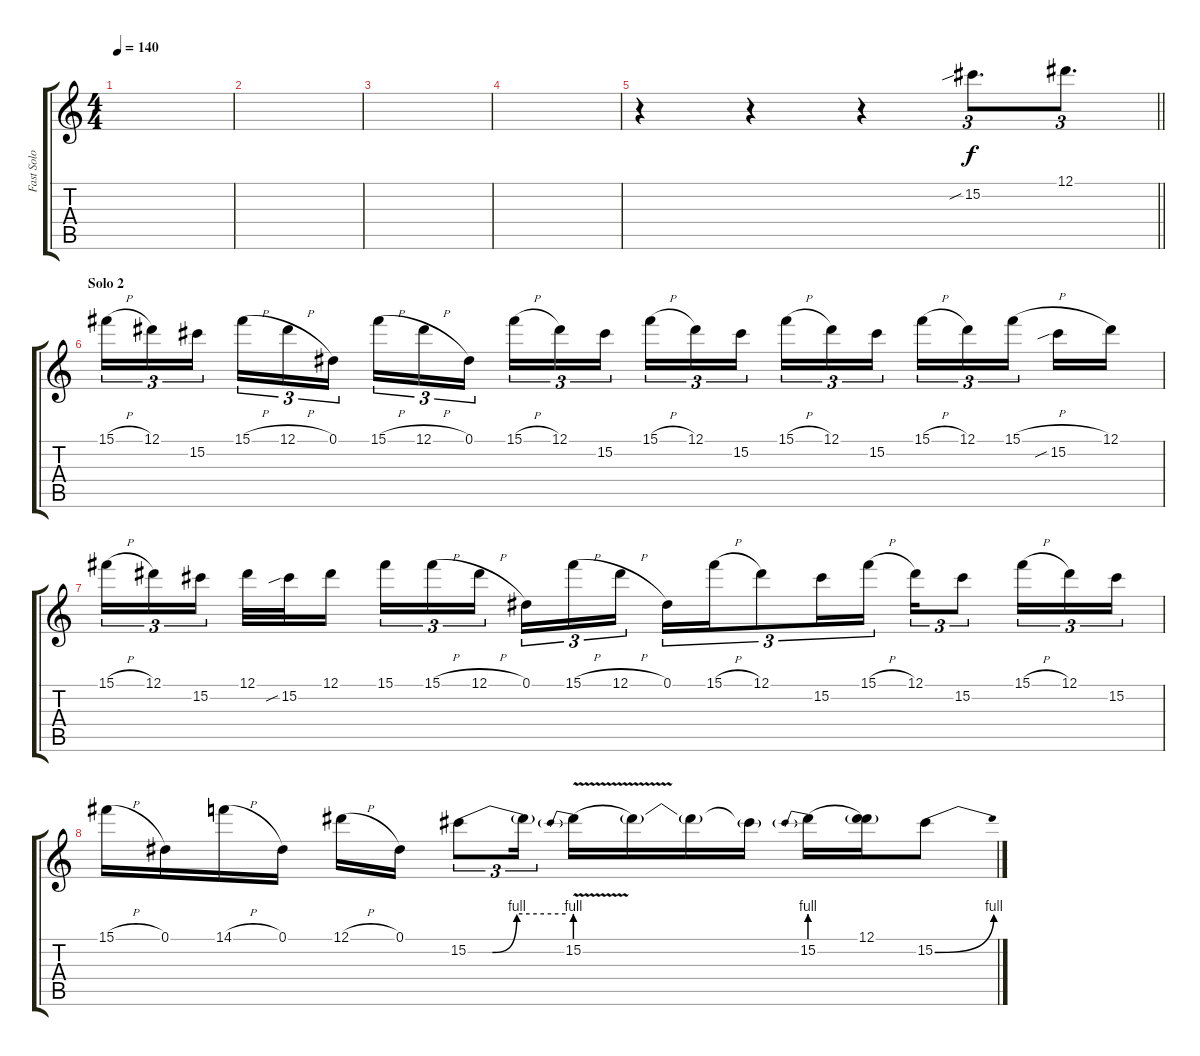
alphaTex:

\track ("Fast Solo guitar" "Fast Solo ") {instrument overdrivenguitar}
\staff {score tabs}
\tuning (Eb4 Bb3 Gb3 Db3 Ab2 Eb2) {hide}
\ts (4 4)
\tempo 140
\clef g2
\ks c
|
|
|
|
\barLineRight lightlight
r.4 r.4 r.4 15.2{sib}.8{d tu (3 2) instrument distortionguitar} 12.1.8{d tu (3 2)} |
\section ("" "Solo 2")
15.1{h}.16{tu (3 2)} 12.1.16{tu (3 2)} 15.2.16{tu (3 2) beam splitsecondary} 15.1{h}.16{tu (3 2)} 12.1{h}.16{tu (3 2)} 0.1.16{tu (3 2)} 15.1{h}.16{tu (3 2)} 12.1{h}.16{tu (3 2)} 0.1.16{tu (3 2) beam splitsecondary} 15.1{h}.16{tu (3 2)} 12.1.16{tu (3 2)} 15.2.16{tu (3 2)} 15.1{h}.16{tu (3 2)} 12.1.16{tu (3 2)} 15.2.16{tu (3 2) beam splitsecondary} 15.1{h}.16{tu (3 2)} 12.1.16{tu (3 2)} 15.2.16{tu (3 2)} 15.1{h}.16{tu (3 2)} 12.1.16{tu (3 2)} 15.1{h}.16{tu (3 2) beam splitsecondary} 15.2{sib}.16 12.1.16 |
15.1{h}.16{tu (3 2)} 12.1.16{tu (3 2)} 15.2.16{tu (3 2) beam splitsecondary} 12.1.32 15.2{sib}.32 12.1.16 15.1.16{tu (3 2)} 15.1{h}.16{tu (3 2)} 12.1{h}.16{tu (3 2) beam splitsecondary} 0.1.16{tu (3 2)} 15.1{h}.16{tu (3 2)} 12.1{h}.16{tu (3 2)} 0.1.16{tu (3 2)} 15.1{h}.16{tu (3 2)} 12.1.8{tu (3 2)} 15.2.16{tu (3 2)} 15.1{h}.16{tu (3 2)} 12.1.16{tu (3 2)} 15.2.8{tu (3 2)} 15.1{h}.16{tu (3 2)} 12.1.16{tu (3 2)} 15.2.16{tu (3 2)} |
15.1{h}.16 0.1.16 14.1{h}.16 0.1.16 12.1{h}.16 0.1.16 15.2{be (custom 0 0 15 0 30 4 60 4)}.8{tu (3 2)} 15.2{t}.16{tu (3 2)} 15.2{be (prebend 0 4 60 4) v}.16 15.2{t}.16 15.2{t}.16 15.2{t}.16 15.2{be (prebend 0 4 60 4)}.16 (12.1 15.2{t}).16 15.2{be (bend 0 0 60 4)}.8
